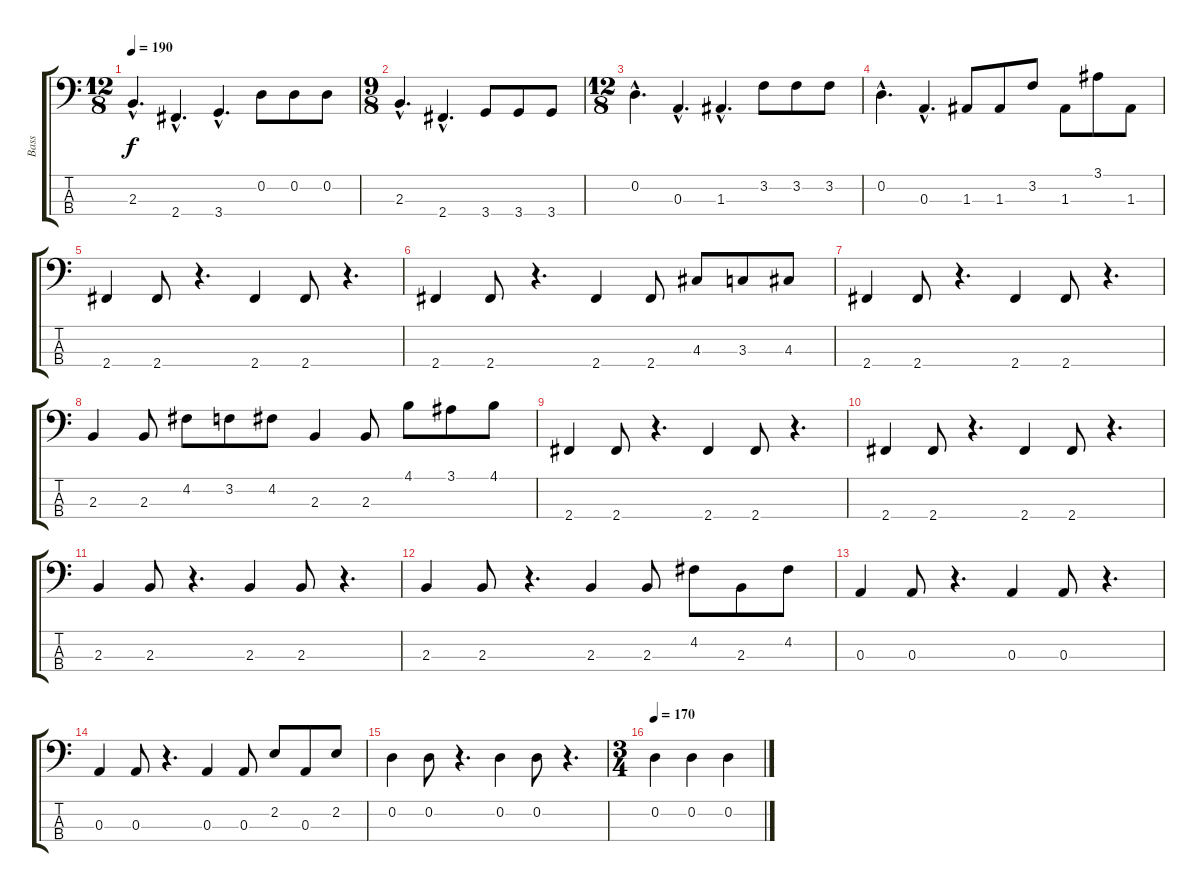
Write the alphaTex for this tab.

\track ("Bass" "Bass") {instrument electricbasspick}
\staff {score tabs}
\tuning (G2 D2 A1 E1) {hide}
\ts (12 8)
\tempo 190
\clef f4
\ks c
2.3{hac}.4{d dy f} 2.4{hac}.4{d} 3.4{hac}.4{d} 0.2.8 0.2.8 0.2.8 |
\ts (9 8)
2.3{hac}.4{d} 2.4{hac}.4{d} 3.4.8 3.4.8 3.4.8 |
\ts (12 8)
0.2{hac}.4{d} 0.3{hac}.4{d} 1.3{hac}.4{d} 3.2.8 3.2.8 3.2.8 |
0.2{hac}.4{d} 0.3{hac}.4{d} 1.3.8 1.3.8 3.2.8 1.3.8 3.1.8 1.3.8 |
2.4.4 2.4.8 r.4{d} 2.4.4 2.4.8 r.4{d} |
2.4.4 2.4.8 r.4{d} 2.4.4 2.4.8 4.3.8 3.3.8 4.3.8 |
2.4.4 2.4.8 r.4{d} 2.4.4 2.4.8 r.4{d} |
2.3.4 2.3.8 4.2.8 3.2.8 4.2.8 2.3.4 2.3.8 4.1.8 3.1.8 4.1.8 |
2.4.4 2.4.8 r.4{d} 2.4.4 2.4.8 r.4{d} |
2.4.4 2.4.8 r.4{d} 2.4.4 2.4.8 r.4{d} |
2.3.4 2.3.8 r.4{d} 2.3.4 2.3.8 r.4{d} |
2.3.4 2.3.8 r.4{d} 2.3.4 2.3.8 4.2.8 2.3.8 4.2.8 |
0.3.4 0.3.8 r.4{d} 0.3.4 0.3.8 r.4{d} |
0.3.4 0.3.8 r.4{d} 0.3.4 0.3.8 2.2.8 0.3.8 2.2.8 |
0.2.4 0.2.8 r.4{d} 0.2.4 0.2.8 r.4{d} |
\ts (3 4)
\tempo 167
\tempo 170
0.2.4 0.2.4 0.2.4
